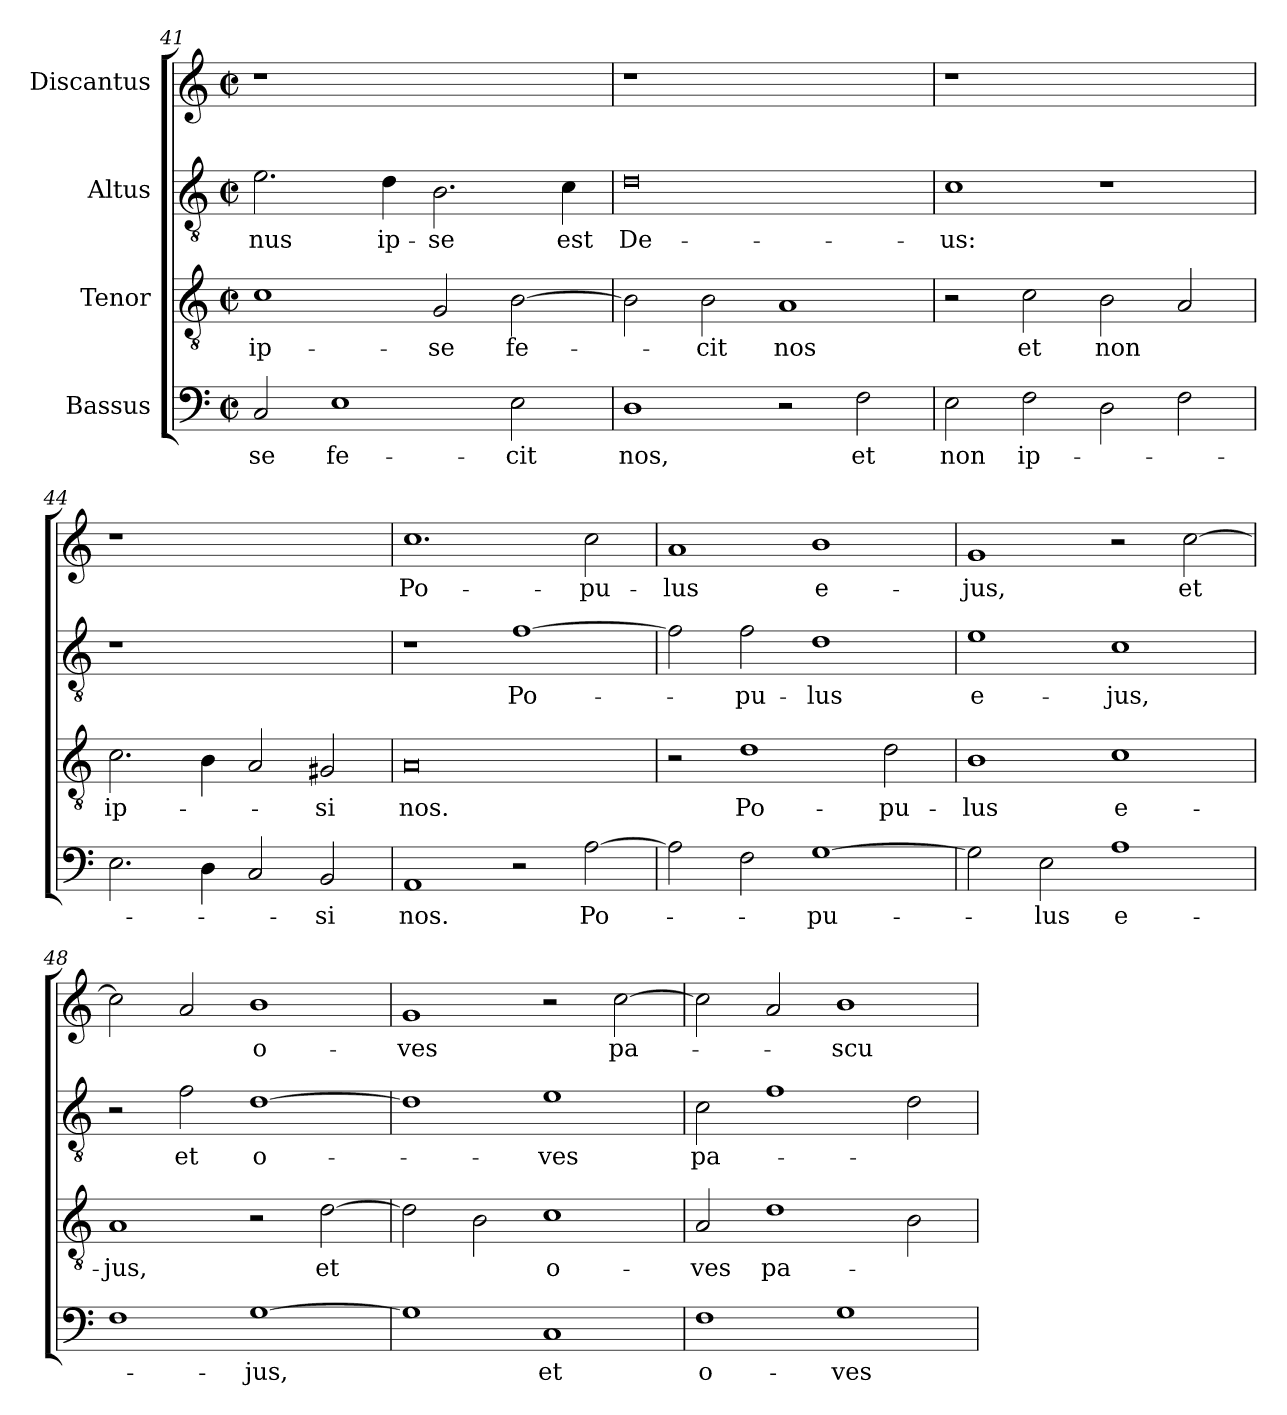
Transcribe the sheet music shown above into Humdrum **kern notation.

**kern	**text	**kern	**text	**kern	**text	**kern	**text
*part4	*part4	*part3	*part3	*part2	*part2	*part1	*part1
*staff4	*staff4	*staff3	*staff3	*staff2	*staff2	*staff1	*staff1
*I"Bassus	*	*I"Tenor	*	*I"Altus	*	*I"Discantus	*
*clefF4	*	*clefGv2	*	*clefGv2	*	*clefG2	*
*k[]	*	*k[]	*	*k[]	*	*k[]	*
*a:	*	*a:	*	*a:	*	*a:	*
*M2/2	*	*M2/2	*	*M2/2	*	*M2/2	*
*met(c|)	*	*met(c|)	*	*met(c|)	*	*met(c|)	*
=41	=41	=41	=41	=41	=41	=41	=41
!	!LO:LY:b	!	!LO:LY:b	!	!LO:LY:b	!	!
2C/	-se	1c	ip-	2.e\	-nus	1r	.
!	!LO:LY:b	!	!	!	!	!	!
1E	fe-	.	.	.	.	.	.
!	!	!	!	!	!LO:LY:b	!	!
.	.	.	.	4d\	ip-	.	.
!	!	!	!LO:LY:b	!	!LO:LY:b	!	!
.	.	2G/	-se	2.B\	-se	1ryy	.
!	!LO:LY:b	!	!LO:LY:b	!	!	!	!
2E\	-cit	[2B\	fe-	.	.	.	.
!	!	!	!	!	!LO:LY:b	!	!
.	.	.	.	4c\	est	.	.
=42	=42	=42	=42	=42	=42	=42	=42
!	!LO:LY:b	!	!	!	!LO:LY:b	!	!
1D	nos,	2B\]	.	0d	De-	1r	.
!	!	!	!LO:LY:b	!	!	!	!
.	.	2B\	-cit	.	.	.	.
!	!	!	!LO:LY:b	!	!	!	!
2r	.	1A	nos	.	.	1ryy	.
!	!LO:LY:b	!	!	!	!	!	!
2F\	et	.	.	.	.	.	.
=43	=43	=43	=43	=43	=43	=43	=43
!	!LO:LY:b	!	!	!	!LO:LY:b	!	!
2E\	non	2r	.	1c	-us:	1r	.
!	!LO:LY:b	!	!LO:LY:b	!	!	!	!
2F\	ip-	2c\	et	.	.	.	.
!	!	!	!LO:LY:b	!	!	!	!
2D\	.	2B\	non	1r	.	1ryy	.
2F\	.	2A/	.	.	.	.	.
=44	=44	=44	=44	=44	=44	=44	=44
!	!	!	!LO:LY:b	!	!	!	!
2.E\	.	2.c\	ip-	1r	.	1r	.
4D\	.	4B\	.	.	.	.	.
2C/	.	2A/	.	1ryy	.	1ryy	.
!	!LO:LY:b	!	!LO:LY:b	!	!	!	!
2BB/	-si	2G#X/	-si	.	.	.	.
=45	=45	=45	=45	=45	=45	=45	=45
!	!LO:LY:b	!	!LO:LY:b	!	!	!	!LO:LY:b
1AA	nos.	0A	nos.	1r	.	1.cc	Po-
!	!	!	!	!	!LO:LY:b	!	!
2r	.	.	.	[1f	Po-	.	.
!	!LO:LY:b	!	!	!	!	!	!LO:LY:b
[2A\	Po-	.	.	.	.	2cc\	-pu-
!!LO:LB:g=z
=46	=46	=46	=46	=46	=46	=46	=46
!	!	!	!	!	!	!	!LO:LY:b
2A\]	.	2r	.	2f\]	.	1a	-lus
!	!	!	!LO:LY:b	!	!LO:LY:b	!	!
2F\	.	1d	Po-	2f\	-pu-	.	.
!	!LO:LY:b	!	!	!	!LO:LY:b	!	!LO:LY:b
[1G	-pu-	.	.	1d	-lus	1b	e-
!	!	!	!LO:LY:b	!	!	!	!
.	.	2d\	-pu-	.	.	.	.
=47	=47	=47	=47	=47	=47	=47	=47
!	!	!	!LO:LY:b	!	!LO:LY:b	!	!LO:LY:b
2G\]	.	1B	-lus	1e	e-	1g	-jus,
!	!LO:LY:b	!	!	!	!	!	!
2E\	-lus	.	.	.	.	.	.
!	!LO:LY:b	!	!LO:LY:b	!	!LO:LY:b	!	!
1A	e-	1c	e-	1c	-jus,	2r	.
!	!	!	!	!	!	!	!LO:LY:b
.	.	.	.	.	.	[2cc\	et
=48	=48	=48	=48	=48	=48	=48	=48
!	!	!	!LO:LY:b	!	!	!	!
1F	.	1A	-jus,	2r	.	2cc\]	.
!	!	!	!	!	!LO:LY:b	!	!
.	.	.	.	2f\	et	2a/	.
!	!LO:LY:b	!	!	!	!LO:LY:b	!	!LO:LY:b
[1G	-jus,	2r	.	[1d	o-	1b	o-
!	!	!	!LO:LY:b	!	!	!	!
.	.	[2d\	et	.	.	.	.
=49	=49	=49	=49	=49	=49	=49	=49
!	!	!	!	!	!	!	!LO:LY:b
1G]	.	2d\]	.	1d]	.	1g	-ves
.	.	2B\	.	.	.	.	.
!	!LO:LY:b	!	!LO:LY:b	!	!LO:LY:b	!	!
1C	et	1c	o-	1e	-ves	2r	.
!	!	!	!	!	!	!	!LO:LY:b
.	.	.	.	.	.	[2cc\	pa-
=50	=50	=50	=50	=50	=50	=50	=50
!	!LO:LY:b	!	!LO:LY:b	!	!LO:LY:b	!	!
1F	o-	2A/	-ves	2c\	pa-	2cc\]	.
!	!	!	!LO:LY:b	!	!	!	!
.	.	1d	pa-	1f	.	2a/	.
!	!LO:LY:b	!	!	!	!	!	!LO:LY:b
1G	-ves	.	.	.	.	1b	-scu-
.	.	2B\	.	2d\	.	.	.
=	=	=	=	=	=	=	=
*-	*-	*-	*-	*-	*-	*-	*-
